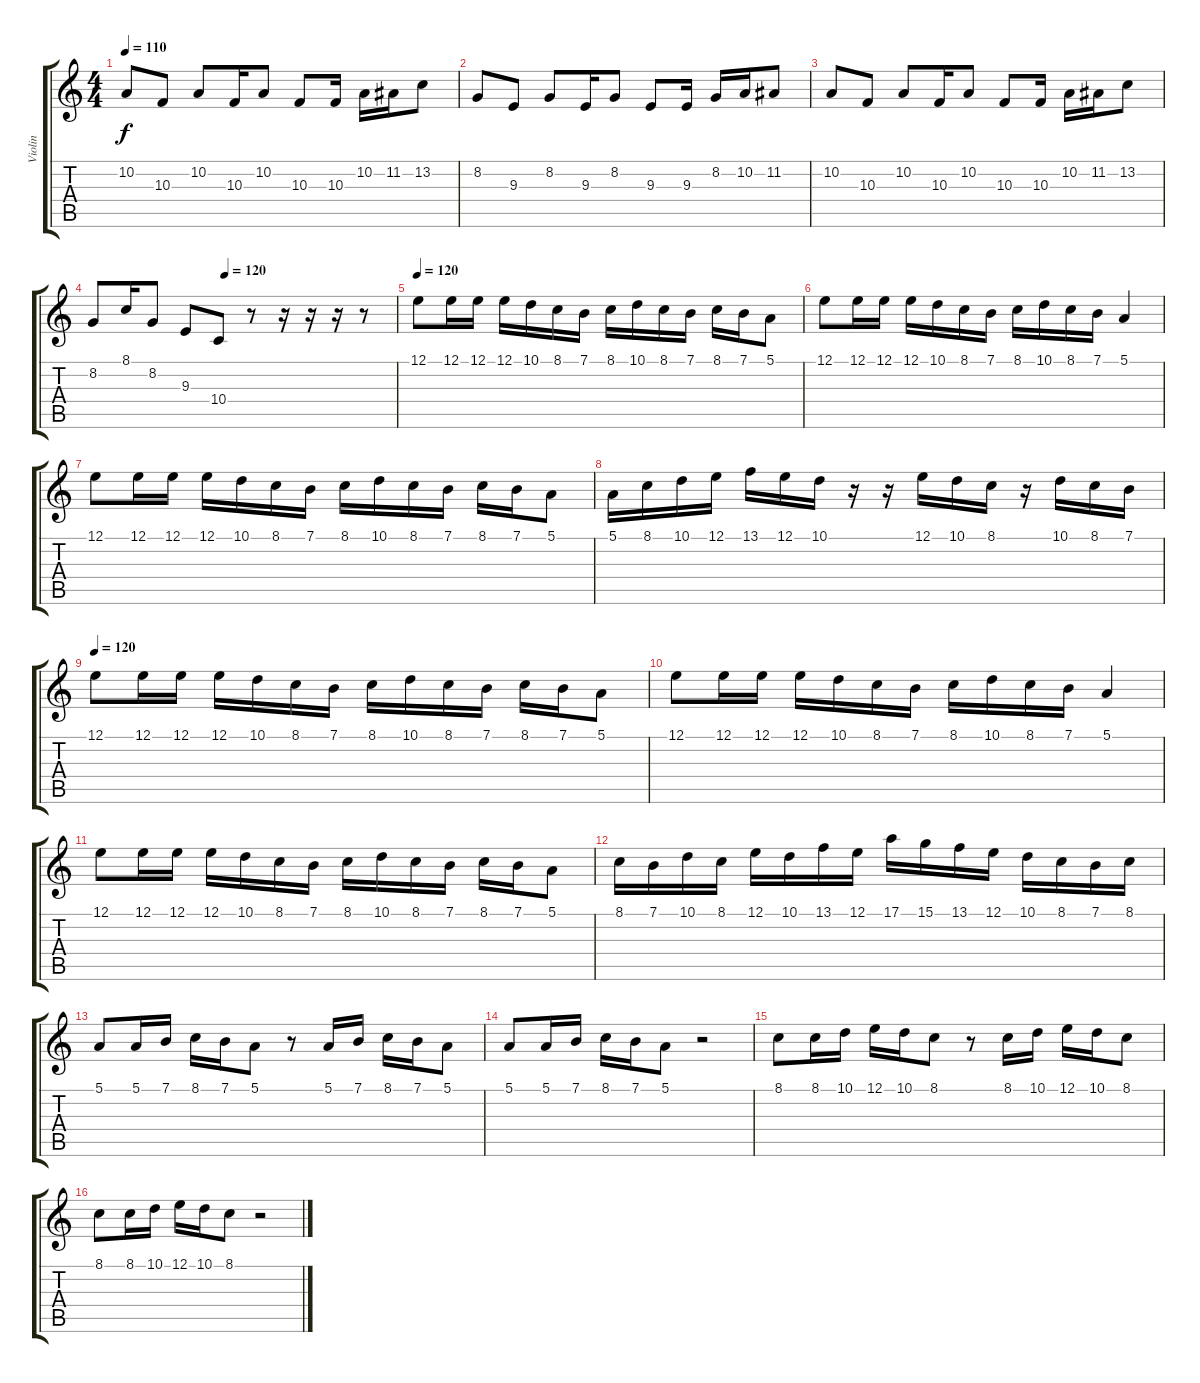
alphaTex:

\track ("Violin" "Violin") {instrument violin}
\staff {score tabs}
\tuning (E4 B3 G3 D3 A2 E2) {hide}
\ts (4 4)
\tempo 110
\clef g2
\ks c
10.2.8{dy f} 10.3.8 10.2.8 10.3.16 10.2.8 10.3.8 10.3.16 10.2.16 11.2.16 13.2.8 |
8.2.8 9.3.8 8.2.8 9.3.16 8.2.8 9.3.8 9.3.16 8.2.16 10.2.16 11.2.8 |
10.2.8 10.3.8 10.2.8 10.3.16 10.2.8 10.3.8 10.3.16 10.2.16 11.2.16 13.2.8 |
\tempo (120 0.4375)
8.2.8 8.1.16 8.2.8 9.3.8 10.4.8 r.8 r.16 r.16 r.16 r.8 |
\tempo 120
12.1.8 12.1.16 12.1.16 12.1.16 10.1.16 8.1.16 7.1.16 8.1.16 10.1.16 8.1.16 7.1.16 8.1.16 7.1.16 5.1.8 |
12.1.8 12.1.16 12.1.16 12.1.16 10.1.16 8.1.16 7.1.16 8.1.16 10.1.16 8.1.16 7.1.16 5.1.4 |
12.1.8 12.1.16 12.1.16 12.1.16 10.1.16 8.1.16 7.1.16 8.1.16 10.1.16 8.1.16 7.1.16 8.1.16 7.1.16 5.1.8 |
5.1.16 8.1.16 10.1.16 12.1.16 13.1.16 12.1.16 10.1.16 r.16 r.16 12.1.16 10.1.16 8.1.16 r.16 10.1.16 8.1.16 7.1.16 |
\tempo 120
12.1.8 12.1.16 12.1.16 12.1.16 10.1.16 8.1.16 7.1.16 8.1.16 10.1.16 8.1.16 7.1.16 8.1.16 7.1.16 5.1.8 |
12.1.8 12.1.16 12.1.16 12.1.16 10.1.16 8.1.16 7.1.16 8.1.16 10.1.16 8.1.16 7.1.16 5.1.4 |
12.1.8 12.1.16 12.1.16 12.1.16 10.1.16 8.1.16 7.1.16 8.1.16 10.1.16 8.1.16 7.1.16 8.1.16 7.1.16 5.1.8 |
8.1.16 7.1.16 10.1.16 8.1.16 12.1.16 10.1.16 13.1.16 12.1.16 17.1.16 15.1.16 13.1.16 12.1.16 10.1.16 8.1.16 7.1.16 8.1.16 |
5.1.8 5.1.16 7.1.16 8.1.16 7.1.16 5.1.8 r.8 5.1.16 7.1.16 8.1.16 7.1.16 5.1.8 |
5.1.8 5.1.16 7.1.16 8.1.16 7.1.16 5.1.8 r.2 |
8.1.8 8.1.16 10.1.16 12.1.16 10.1.16 8.1.8 r.8 8.1.16 10.1.16 12.1.16 10.1.16 8.1.8 |
8.1.8 8.1.16 10.1.16 12.1.16 10.1.16 8.1.8 r.2
